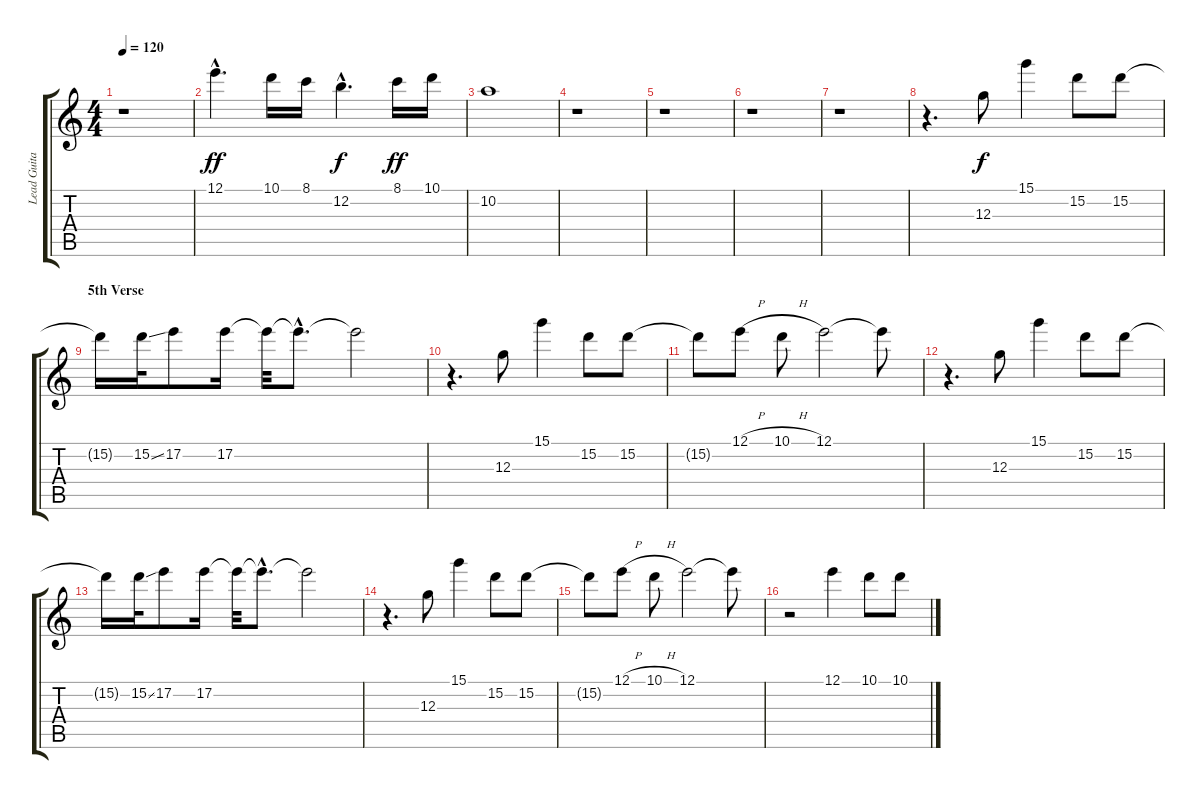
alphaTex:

\track ("Lead Guitar - Steve Howe" "Lead Guita") {instrument overdrivenguitar}
\staff {score tabs}
\tuning (E4 B3 G3 D3 A2 E2) {hide}
\ts (4 4)
\tempo 120
\clef g2
\ks c
r.1{dy f} |
12.1{hac}.4{d dy ff} 10.1.16 8.1.16 12.2{hac}.4{d dy f} 8.1.16{dy ff} 10.1.16 |
10.2.1 |
r.1 |
r.1 |
r.1 |
r.1 |
r.4{d} 12.3.8{dy f} 15.1.4 15.2.8 15.2.8 |
\section ("" "5th Verse")
15.2{t}.16 15.2{ss}.32 17.2.8 17.2.16 17.2{t}.32 17.2{hac t}.8{d} 17.2{t}.2 |
r.4{d} 12.3.8 15.1.4 15.2.8 15.2.8 |
15.2{t}.8 12.1{h}.8 10.1{h}.8 12.1.2 12.1{t}.8 |
r.4{d} 12.3.8 15.1.4 15.2.8 15.2.8 |
15.2{t}.16 15.2{ss}.32 17.2.8 17.2.16 17.2{t}.32 17.2{hac t}.8{d} 17.2{t}.2 |
r.4{d} 12.3.8 15.1.4 15.2.8 15.2.8 |
15.2{t}.8 12.1{h}.8 10.1{h}.8 12.1.2 12.1{t}.8 |
r.2 12.1.4 10.1.8 10.1.8
